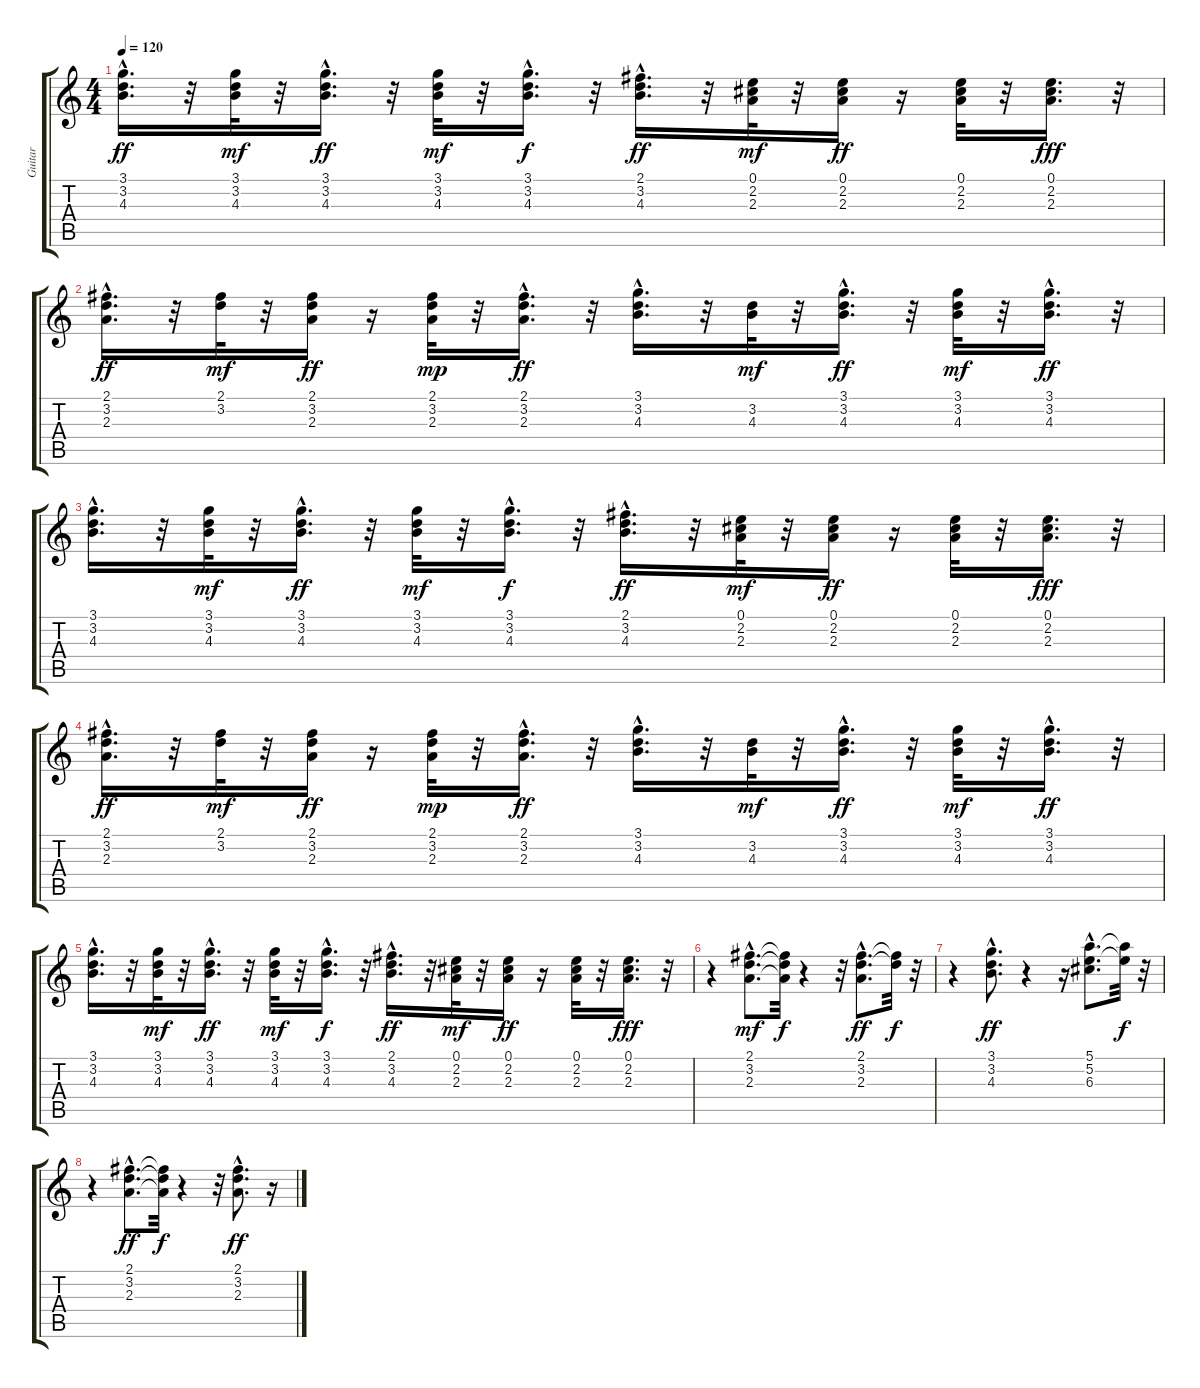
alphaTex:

\track ("Guitar" "Guitar") {instrument distortionguitar}
\staff {score tabs}
\tuning (E4 B3 G3 D3 A2 E2) {hide}
\ts (4 4)
\tempo 120
\clef g2
\ks c
(3.1 3.2{hac} 4.3{hac}).16{d dy ff} r.32 (3.1 3.2 4.3).32{dy mf} r.32 (3.1 3.2 4.3{hac}).16{d dy ff} r.32 (3.1 3.2 4.3).32{dy mf} r.32 (3.1 3.2{hac} 4.3).16{d dy f} r.32 (2.1{hac} 3.2{hac} 4.3{hac}).16{d dy ff} r.32 (0.1 2.2 2.3).32{dy mf} r.32 (0.1 2.2 2.3).16{dy ff} r.16 (0.1 2.2 2.3).32 r.32 (0.1 2.2 2.3).16{d dy fff} r.32 |
(2.1 3.2{hac} 2.3).16{d dy ff} r.32 (2.1 3.2).32{dy mf} r.32 (2.1 3.2 2.3).16{dy ff} r.16 (2.1 3.2 2.3).32{dy mp} r.32 (2.1{hac} 3.2 2.3).16{d dy ff} r.32 (3.1{hac} 3.2{hac} 4.3{hac}).16{d} r.32 (3.2 4.3).32{dy mf} r.32 (3.1 3.2 4.3{hac}).16{d dy ff} r.32 (3.1 3.2 4.3).32{dy mf} r.32 (3.1 3.2{hac} 4.3).16{d dy ff} r.32 |
(3.1 3.2{hac} 4.3{hac}).16{d} r.32 (3.1 3.2 4.3).32{dy mf} r.32 (3.1 3.2 4.3{hac}).16{d dy ff} r.32 (3.1 3.2 4.3).32{dy mf} r.32 (3.1 3.2{hac} 4.3).16{d dy f} r.32 (2.1{hac} 3.2{hac} 4.3{hac}).16{d dy ff} r.32 (0.1 2.2 2.3).32{dy mf} r.32 (0.1 2.2 2.3).16{dy ff} r.16 (0.1 2.2 2.3).32 r.32 (0.1 2.2 2.3).16{d dy fff} r.32 |
(2.1 3.2{hac} 2.3).16{d dy ff} r.32 (2.1 3.2).32{dy mf} r.32 (2.1 3.2 2.3).16{dy ff} r.16 (2.1 3.2 2.3).32{dy mp} r.32 (2.1{hac} 3.2 2.3).16{d dy ff} r.32 (3.1{hac} 3.2{hac} 4.3{hac}).16{d} r.32 (3.2 4.3).32{dy mf} r.32 (3.1 3.2 4.3{hac}).16{d dy ff} r.32 (3.1 3.2 4.3).32{dy mf} r.32 (3.1 3.2{hac} 4.3).16{d dy ff} r.32 |
(3.1 3.2{hac} 4.3{hac}).16{d} r.32 (3.1 3.2 4.3).32{dy mf} r.32 (3.1 3.2 4.3{hac}).16{d dy ff} r.32 (3.1 3.2 4.3).32{dy mf} r.32 (3.1 3.2{hac} 4.3).16{d dy f} r.32 (2.1{hac} 3.2{hac} 4.3{hac}).16{d dy ff} r.32 (0.1 2.2 2.3).32{dy mf} r.32 (0.1 2.2 2.3).16{dy ff} r.16 (0.1 2.2 2.3).32 r.32 (0.1 2.2 2.3).16{d dy fff} r.32 |
r.4 (2.1{hac} 3.2{hac} 2.3{hac}).8{d dy mf} (2.1{t} 3.2{t} 2.3{t}).32{dy f} r.4 r.32 (2.1{hac} 3.2{hac} 2.3{hac}).8{d dy ff} (2.1{t} 3.2{t}).32{dy f} r.32 |
r.4 (3.1{hac} 3.2{hac} 4.3{hac}).8{d dy ff} r.4 r.16 (5.1{hac} 5.2{hac} 6.3{hac}).8{d} (5.1{t} 5.2{t}).32{dy f} r.32 |
r.4 (2.1{hac} 3.2{hac} 2.3{hac}).8{d dy ff} (2.1{t} 3.2{t} 2.3{t}).32{dy f} r.4 r.32 (2.1{hac} 3.2{hac} 2.3{hac}).8{d dy ff} r.16
